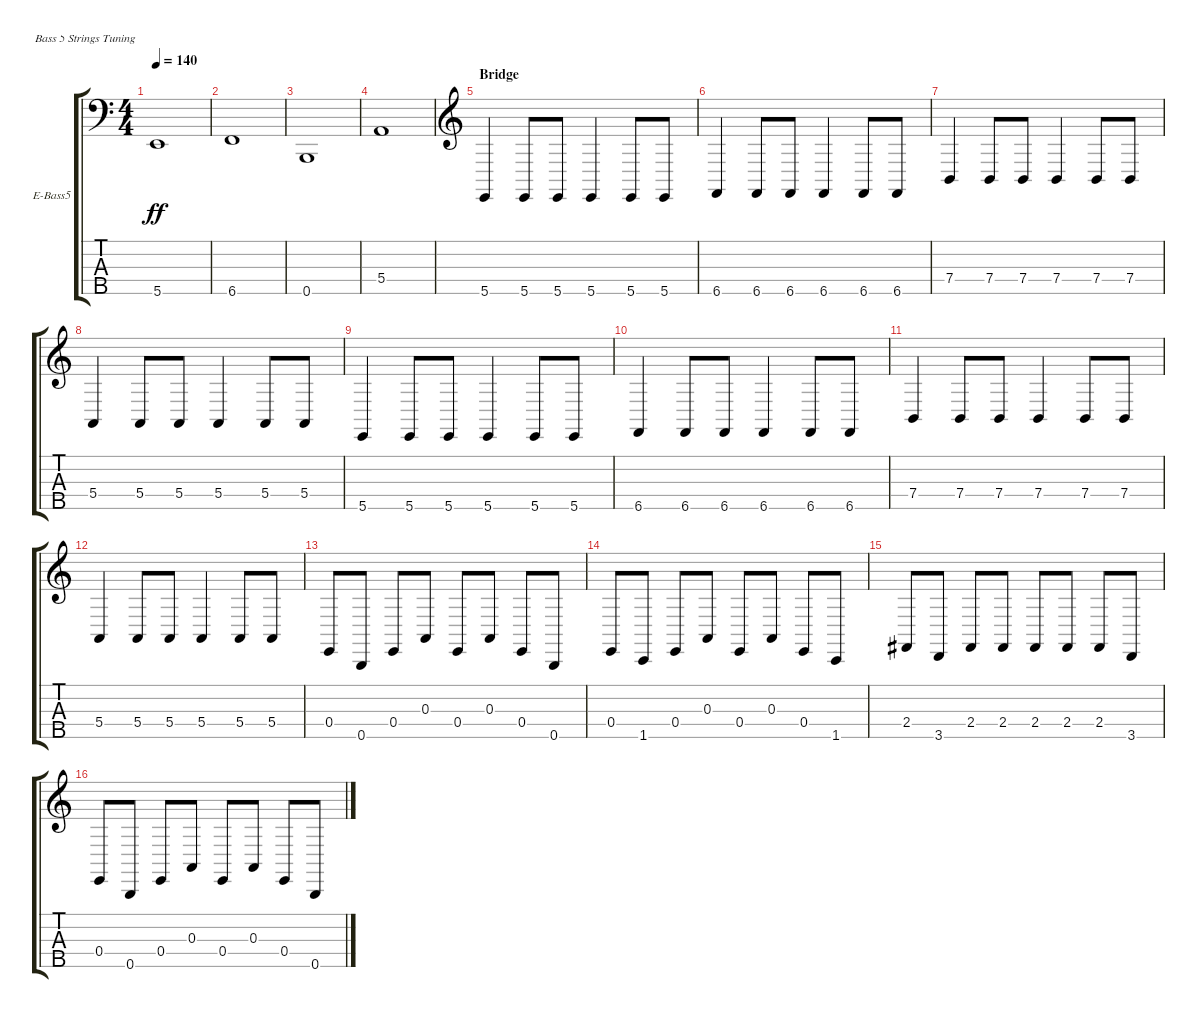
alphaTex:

\defaultSystemsLayout 4
\bracketExtendMode groupsimilarinstruments
\firstSystemTrackNameOrientation horizontal
\otherSystemsTrackNameOrientation horizontal
\track ("Electric Bass" "E-Bass5") {instrument electricbassfinger}
\staff {score tabs}
\tuning (G2 D2 A1 E1 B0)
\ts (4 4)
\tempo 140
\clef f4
\ks c
5.5.1{dy ff} |
6.5.1 |
0.5.1 |
5.4.1 |
\section ("" "Bridge")
\clef g2
5.5.4 5.5.8 5.5.8 5.5.4 5.5.8 5.5.8 |
6.5.4 6.5.8 6.5.8 6.5.4 6.5.8 6.5.8 |
7.4.4 7.4.8 7.4.8 7.4.4 7.4.8 7.4.8 |
5.4.4 5.4.8 5.4.8 5.4.4 5.4.8 5.4.8 |
5.5.4 5.5.8 5.5.8 5.5.4 5.5.8 5.5.8 |
6.5.4 6.5.8 6.5.8 6.5.4 6.5.8 6.5.8 |
7.4.4 7.4.8 7.4.8 7.4.4 7.4.8 7.4.8 |
5.4.4 5.4.8 5.4.8 5.4.4 5.4.8 5.4.8 |
0.4.8 0.5.8 0.4.8 0.3.8 0.4.8 0.3.8 0.4.8 0.5.8 |
0.4.8 1.5.8 0.4.8 0.3.8 0.4.8 0.3.8 0.4.8 1.5.8 |
2.4.8 3.5.8 2.4.8 2.4.8 2.4.8 2.4.8 2.4.8 3.5.8 |
0.4.8 0.5.8 0.4.8 0.3.8 0.4.8 0.3.8 0.4.8 0.5.8
